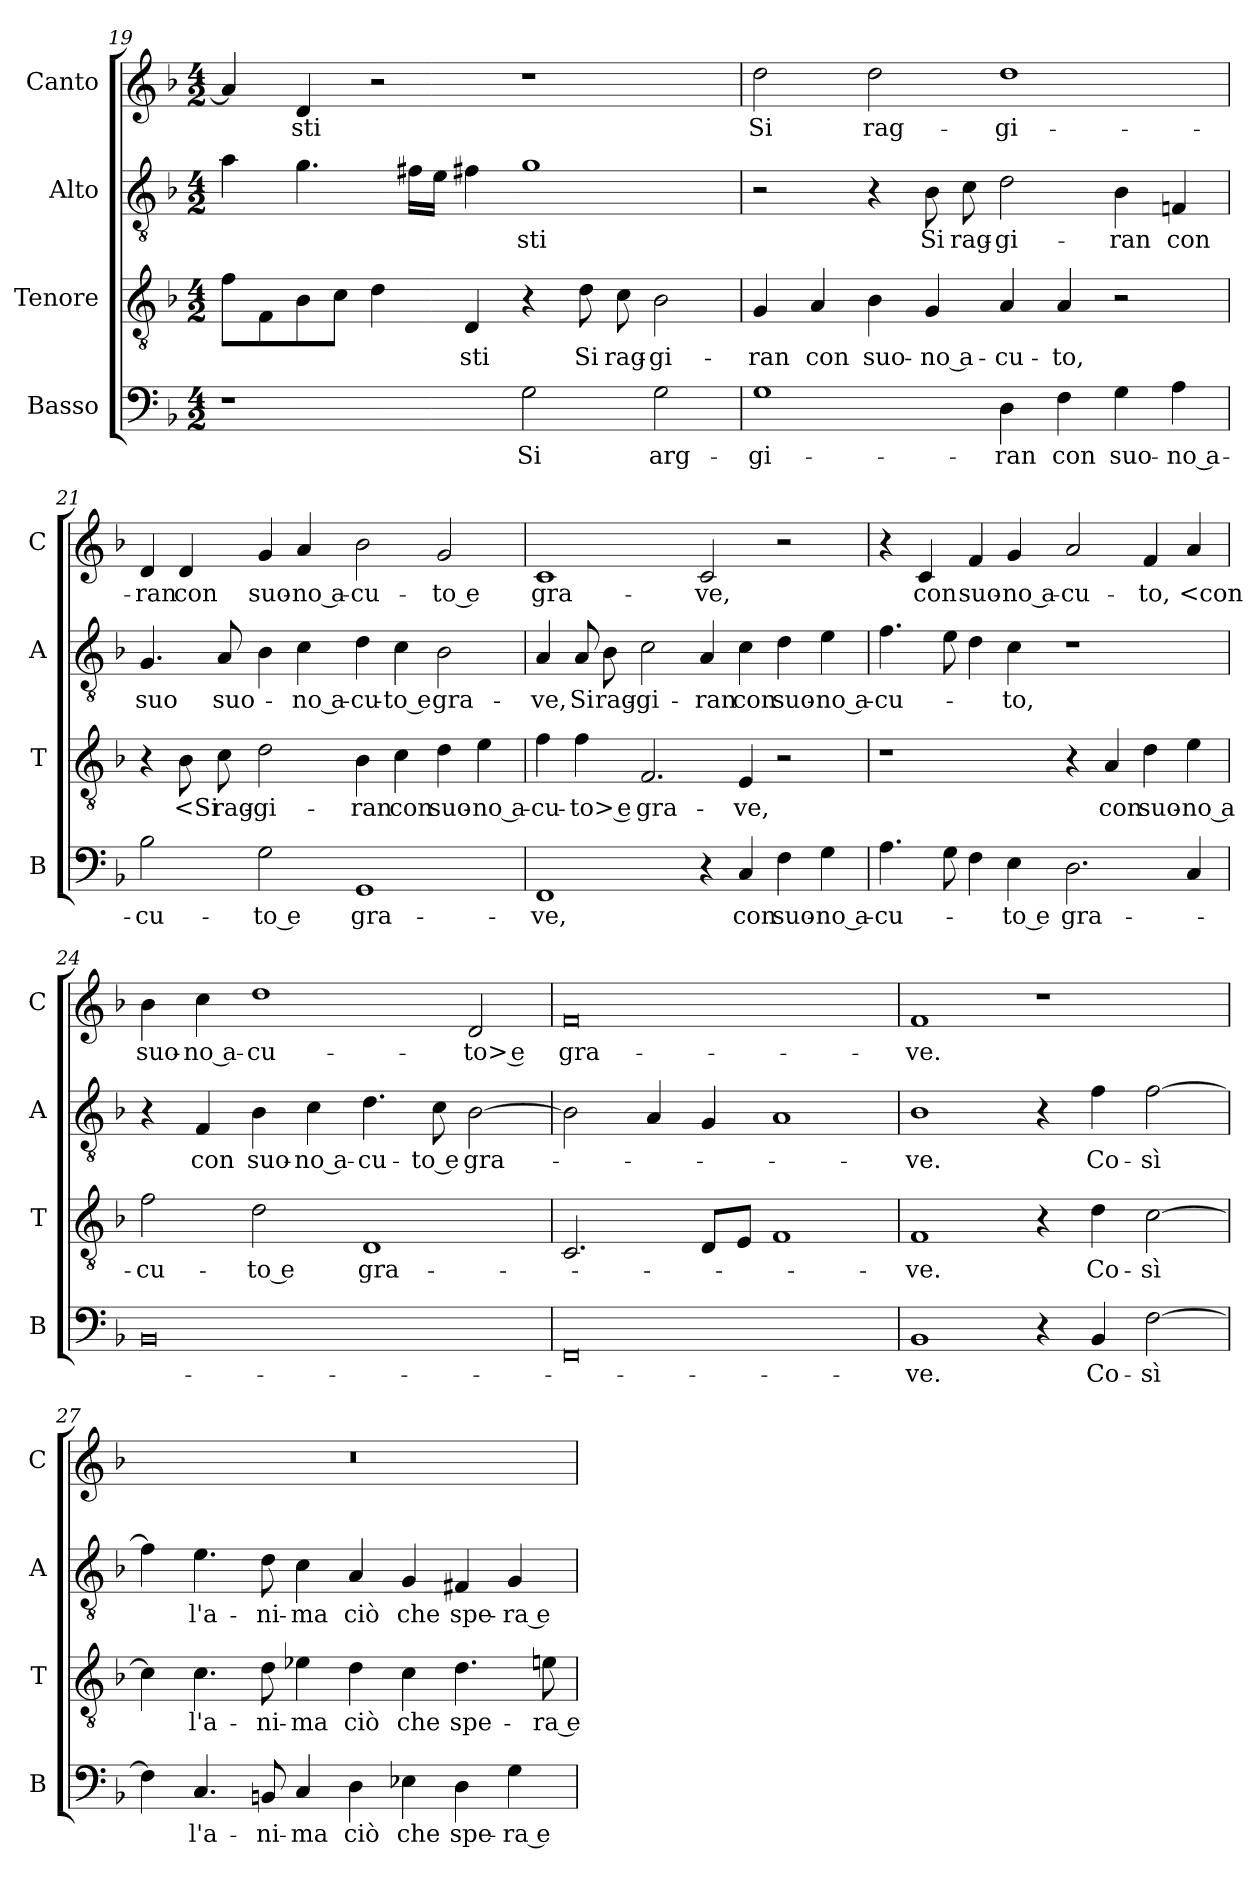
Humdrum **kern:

**kern	**text	**kern	**text	**kern	**text	**kern	**text
*part4	*part4	*part3	*part3	*part2	*part2	*part1	*part1
*staff4	*staff4	*staff3	*staff3	*staff2	*staff2	*staff1	*staff1
*I"Basso	*	*I"Tenore	*	*I"Alto	*	*I"Canto	*
*I'B	*	*I'T	*	*I'A	*	*I'C	*
*clefF4	*	*clefGv2	*	*clefGv2	*	*clefG2	*
*k[b-]	*	*k[b-]	*	*k[b-]	*	*k[b-]	*
*d:	*	*d:	*	*d:	*	*d:	*
*M4/2	*	*M4/2	*	*M4/2	*	*M4/2	*
=19	=19	=19	=19	=19	=19	=19	=19
1r	.	8fL	.	4a	.	4a]	.
.	.	8F	.	.	.	.	.
.	.	8B-	.	4.g	.	4d	-sti
.	.	8cJ	.	.	.	.	.
.	.	4d	.	.	.	2r	.
.	.	.	.	16f#XLL	.	.	.
.	.	.	.	16eJJ	.	.	.
.	.	4D	-sti	4f#X	.	.	.
2G	Si	4r	.	1g	-sti	1r	.
.	.	8d	Si	.	.	.	.
.	.	8c	rag-	.	.	.	.
2G	arg-	2B-	-gi-	.	.	.	.
=20	=20	=20	=20	=20	=20	=20	=20
1G	-gi-	4G	-ran	2r	.	2dd	Si
.	.	4A	con	.	.	.	.
.	.	4B-	suo-	4r	.	2dd	rag-
.	.	4G	-no a-	8B-	Si	.	.
.	.	.	.	8c	rag-	.	.
4D	-ran	4A	-cu-	2d	-gi-	1dd	-gi-
4F	con	4A	-to,	.	.	.	.
4G	suo-	2r	.	4B-	-ran	.	.
4A	-no a-	.	.	4Fn	con	.	.
=21	=21	=21	=21	=21	=21	=21	=21
2B-	-cu-	4r	.	4.G	suo	4d	-ran
.	.	8B-	<Si	.	.	4d	con
.	.	8c	rag-	8A	suo-	.	.
2G	-to e	2d	-gi-	4B-	.	4g	suo-
.	.	.	.	4c	-no a-	4a	-no a-
1GG	gra-	4B-	-ran	4d	-cu-	2b-	-cu-
.	.	4c	con	4c	-to e	.	.
.	.	4d	suo-	2B-	gra-	2g	-to e
.	.	4e	-no a-	.	.	.	.
=22	=22	=22	=22	=22	=22	=22	=22
1FF	-ve,	4f	-cu-	4A	-ve,	1c	gra-
.	.	4f	-to> e	8A	Si	.	.
.	.	.	.	8B-	rag-	.	.
.	.	2.F	gra-	2c	-gi-	.	.
4r	.	.	.	4A	-ran	2c	-ve,
4C	con	4E	-ve,	4c	con	.	.
4F	suo-	2r	.	4d	suo-	2r	.
4G	-no a-	.	.	4e	-no a-	.	.
=23	=23	=23	=23	=23	=23	=23	=23
4.A	-cu-	1r	.	4.f	-cu-	4r	.
.	.	.	.	.	.	4c	con
8G	.	.	.	8e	.	.	.
4F	.	.	.	4d	.	4f	suo-
4E	-to e	.	.	4c	-to,	4g	-no a-
2.D	gra-	4r	.	1r	.	2a	-cu-
.	.	4A	con	.	.	.	.
.	.	4d	suo-	.	.	4f	-to,
4C	.	4e	-no a-	.	.	4a	<con
=24	=24	=24	=24	=24	=24	=24	=24
0BB-	.	2f	-cu-	4r	.	4b-	suo-
.	.	.	.	4F	con	4cc	-no a-
.	.	2d	-to e	4B-	suo-	1dd	-cu-
.	.	.	.	4c	-no a-	.	.
.	.	1D	gra-	4.d	-cu-	.	.
.	.	.	.	8c	-to e	.	.
.	.	.	.	[2B-	gra-	2d	-to> e
=25	=25	=25	=25	=25	=25	=25	=25
0FF	.	2.C	.	2B-]	.	0f	gra-
.	.	.	.	4A	.	.	.
.	.	8DL	.	4G	.	.	.
.	.	8EJ	.	.	.	.	.
.	.	1F	.	1A	.	.	.
=26	=26	=26	=26	=26	=26	=26	=26
1BB-	-ve.	1F	-ve.	1B-	-ve.	1f	-ve.
4r	.	4r	.	4r	.	1r	.
4BB-	Co-	4d	Co-	4f	Co-	.	.
[2F	-sì	[2c	-sì	[2f	-sì	.	.
=27	=27	=27	=27	=27	=27	=27	=27
4F]	.	4c]	.	4f]	.	0r	.
4.C	l'a-	4.c	l'a-	4.e	l'a-	.	.
8BBn	-ni-	8d	-ni-	8d	-ni-	.	.
4C	-ma	4e-X	-ma	4c	-ma	.	.
4D	ciò	4d	ciò	4A	ciò	.	.
4E-X	che	4c	che	4G	che	.	.
4D	spe-	4.d	spe-	4F#X	spe-	.	.
4G	-ra e	.	.	4G	-ra e	.	.
.	.	8en	-ra e	.	.	.	.
=	=	=	=	=	=	=	=
*-	*-	*-	*-	*-	*-	*-	*-
